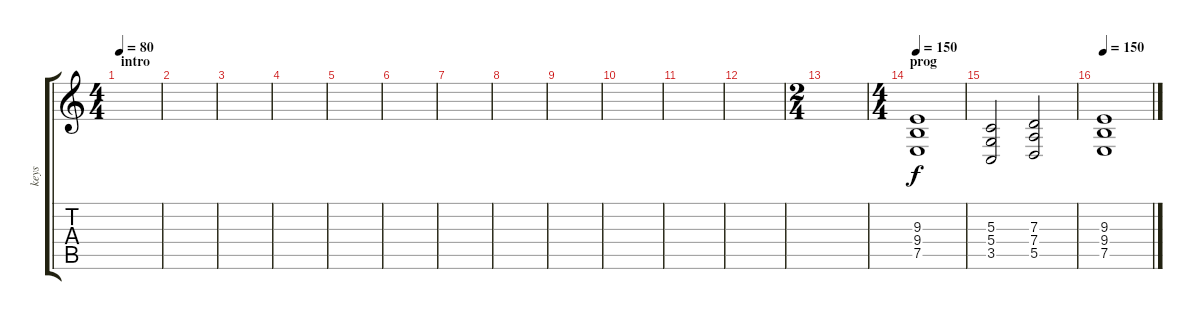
\track ("keys" "keys") {instrument pad8sweep}
\staff {score tabs}
\tuning (E4 B3 G3 D3 A2 E2) {hide}
\ts (4 4)
\section ("" "intro")
\tempo 80
\clef g2
\ks c
|
|
|
|
|
|
|
|
|
|
|
|
\ts (2 4)
|
\ts (4 4)
\section ("" "prog")
\tempo 150
(9.3 9.4 7.5).1 |
(5.3 5.4 3.5).2 (7.3 7.4 5.5).2 |
\tempo 150
(9.3 9.4 7.5).1
